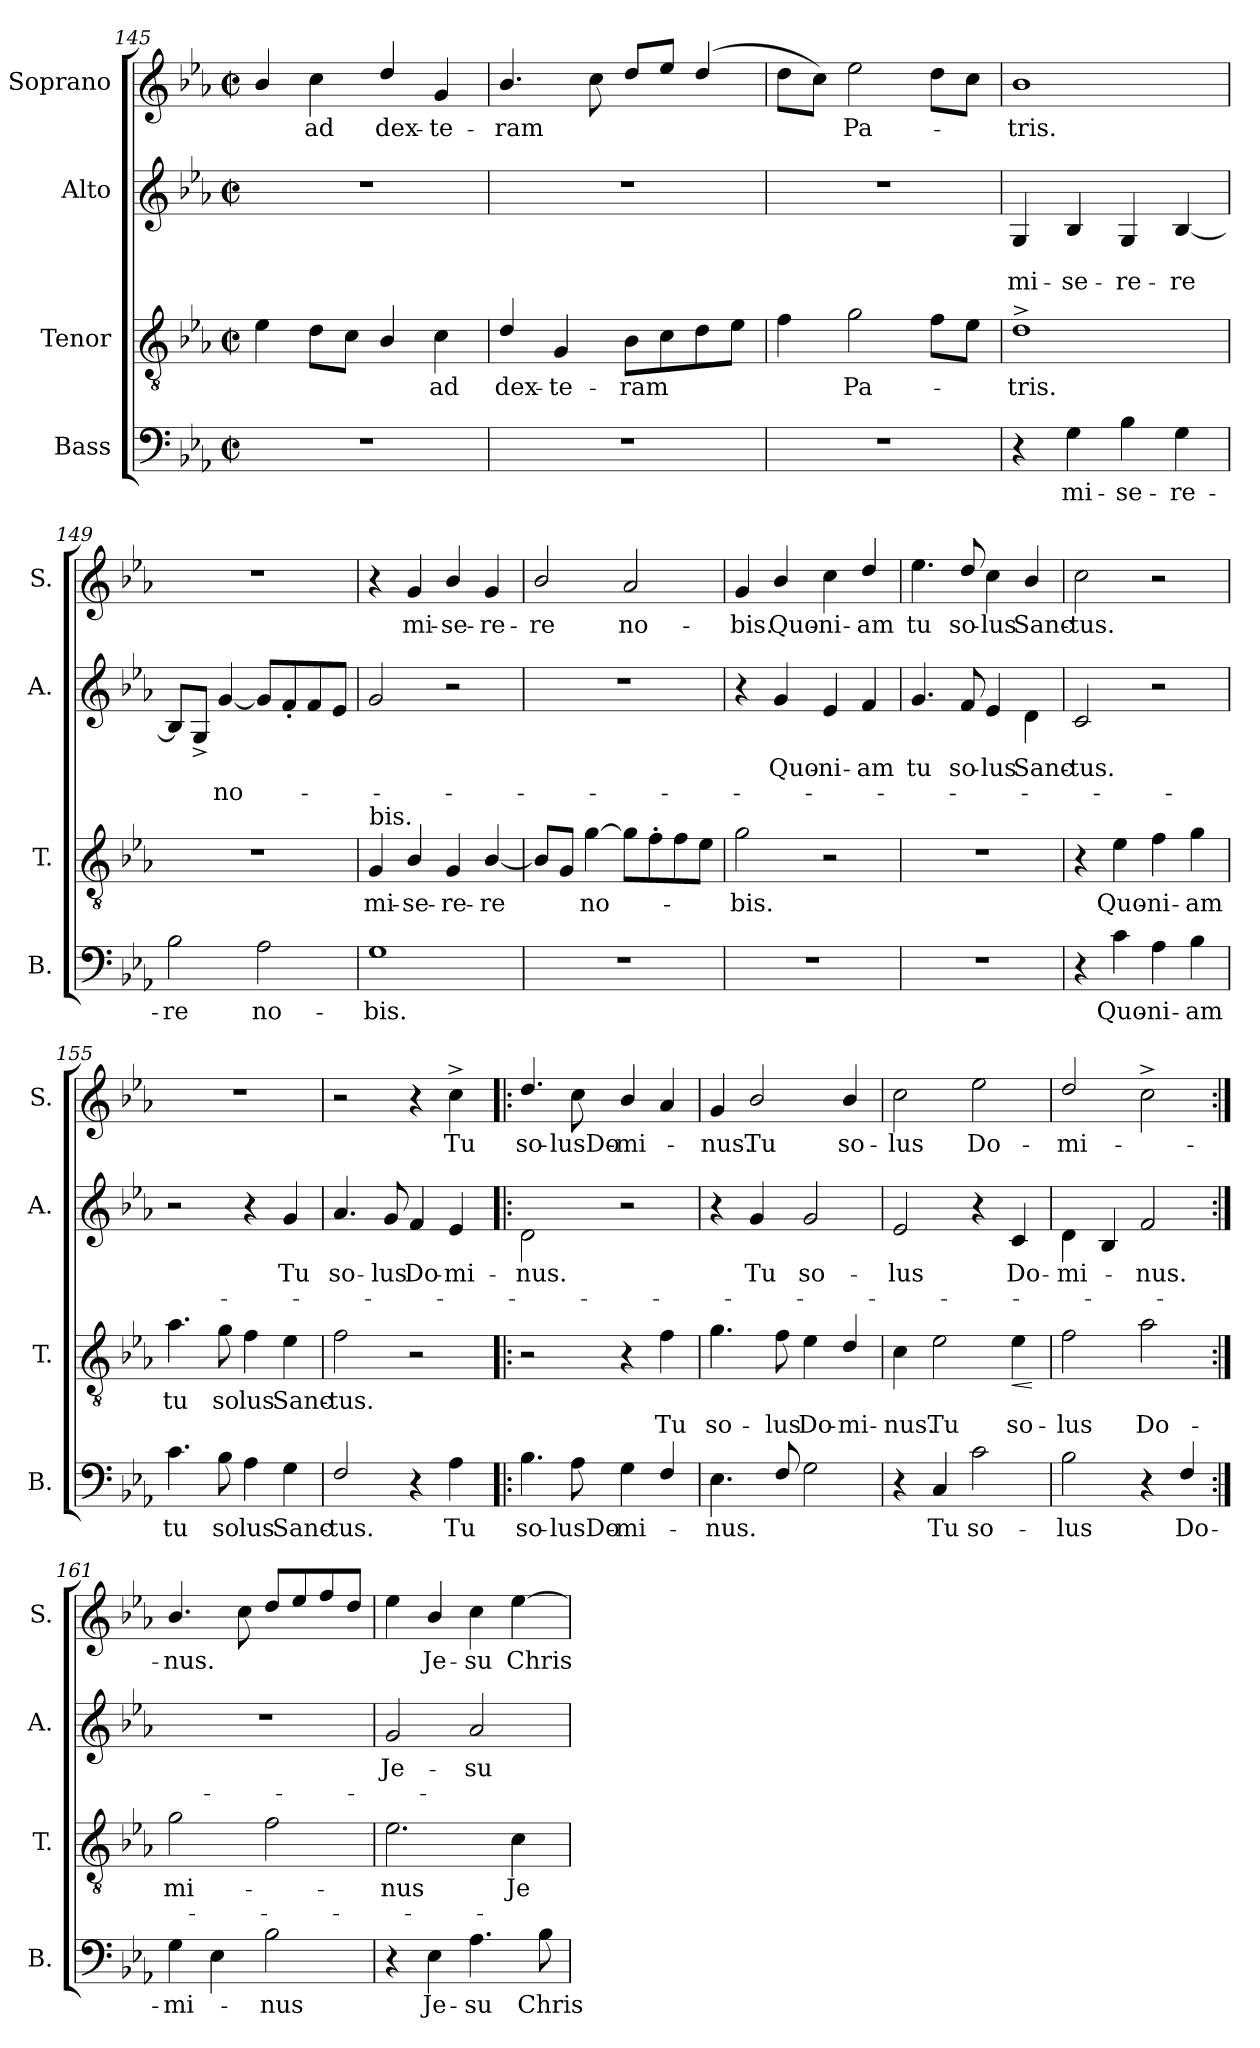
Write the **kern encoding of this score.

**kern	**text	**kern	**text	**text	**dynam	**kern	**text	**text	**kern	**text
*part4	*part4	*part3	*part3	*part3	*part3	*part2	*part2	*part2	*part1	*part1
*staff4	*staff4	*staff3	*staff3	*staff3	*staff3	*staff2	*staff2	*staff2	*staff1	*staff1
*I"Bass	*	*I"Tenor	*	*	*	*I"Alto	*	*	*I"Soprano	*
*I'B.	*	*I'T.	*	*	*	*I'A.	*	*	*I'S.	*
*clefF4	*	*clefGv2	*	*	*	*clefG2	*	*	*clefG2	*
*k[b-e-a-]	*	*k[b-e-a-]	*	*	*	*k[b-e-a-]	*	*	*k[b-e-a-]	*
*E-:	*	*E-:	*	*	*	*E-:	*	*	*E-:	*
*M2/2	*	*M2/2	*	*	*	*M2/2	*	*	*M2/2	*
*met(c|)	*	*met(c|)	*	*	*	*met(c|)	*	*	*met(c|)	*
=145	=145	=145	=145	=145	=145	=145	=145	=145	=145	=145
1r	.	4e-\	.	.	.	1r	.	.	4b-/	.
!	!	!	!	!	!	!	!	!	!	!LO:LY:b:cj
.	.	8d\L	.	.	.	.	.	.	4cc\	ad
.	.	8c\J	.	.	.	.	.	.	.	.
!	!	!	!	!	!	!	!	!	!	!LO:LY:b:cj
.	.	4B-/	.	.	.	.	.	.	4dd/	dex-
!	!	!	!LO:LY:b:cj	!	!	!	!	!	!	!LO:LY:b:rj
.	.	4c\	ad	.	.	.	.	.	4g/	-te-
=146	=146	=146	=146	=146	=146	=146	=146	=146	=146	=146
!	!	!	!LO:LY:b:cj	!	!	!	!	!	!	!LO:LY:b
1r	.	4d/	dex-	.	.	1r	.	.	4.b-/	-ram
!	!	!	!LO:LY:b:rj	!	!	!	!	!	!	!
.	.	4G/	-te-	.	.	.	.	.	.	.
.	.	.	.	.	.	.	.	.	8cc\	.
!	!	!	!LO:LY:b	!	!	!	!	!	!	!
.	.	8B-\L	-ram	.	.	.	.	.	8dd/L	.
.	.	8c\	.	.	.	.	.	.	8ee-/J	.
.	.	8d\	.	.	.	.	.	.	(<4dd/	.
.	.	8e-\J	.	.	.	.	.	.	.	.
=147	=147	=147	=147	=147	=147	=147	=147	=147	=147	=147
1r	.	4f\	.	.	.	1r	.	.	8dd\L	.
.	.	.	.	.	.	.	.	.	8cc\J)	.
!	!	!	!LO:LY:b:cj	!	!	!	!	!	!	!LO:LY:b:cj
.	.	2g\	Pa-	.	.	.	.	.	2ee-\	Pa-
.	.	8f\L	.	.	.	.	.	.	8dd\L	.
.	.	8e-\J	.	.	.	.	.	.	8cc\J	.
=148	=148	=148	=148	=148	=148	=148	=148	=148	=148	=148
!	!	!	!LO:LY:b:cj	!	!	!	!	!LO:LY:b:cj	!	!LO:LY:b:cj
4r	.	1d^>	-tris.	.	.	4G/	.	-mi-	1b-	-tris.
!	!LO:LY:b:cj	!	!	!	!	!	!	!LO:LY:b:cj	!	!
4G\	mi-	.	.	.	.	4B-/	.	-se-	.	.
!	!LO:LY:b:cj	!	!	!	!	!	!	!LO:LY:b:cj	!	!
4B-\	-se-	.	.	.	.	4G/	.	-re-	.	.
!	!LO:LY:b:cj	!	!	!	!	!	!	!LO:LY:b:cj	!	!
4G\	-re-	.	.	.	.	[<4B-/	.	-re	.	.
=149	=149	=149	=149	=149	=149	=149	=149	=149	=149	=149
!	!LO:LY:b:cj	!	!	!	!	!	!	!	!	!
2B-\	-re	1r	.	.	.	8B-/L]	.	.	1r	.
.	.	.	.	.	.	8G^>/J	.	.	.	.
!	!	!	!	!	!	!	!	!LO:LY:b:cj	!	!
.	.	.	.	.	.	[<4g/	.	no-	.	.
!	!LO:LY:b:cj	!	!	!	!	!	!	!	!	!
2A-\	no-	.	.	.	.	8g/L]	.	.	.	.
.	.	.	.	.	.	8f'>/	.	.	.	.
.	.	.	.	.	.	8f/	.	.	.	.
.	.	.	.	.	.	8e-/J	.	.	.	.
!!LO:PB:g=z
=150	=150	=150	=150	=150	=150	=150	=150	=150	=150	=150
!	!	!LO:TX:a:t=bis.	!	!	!	!	!	!	!	!
!	!LO:LY:b:cj	!	!LO:LY:b:cj	!	!	!	!	!	!	!
1G	-bis.	4G/	mi-	.	.	2g/	.	.	4r	.
!	!	!	!LO:LY:b:cj	!	!	!	!	!	!	!LO:LY:b:cj
.	.	4B-/	-se-	.	.	.	.	.	4g/	mi-
!	!	!	!LO:LY:b:cj	!	!	!	!	!	!	!LO:LY:b:cj
.	.	4G/	-re-	.	.	2r	.	.	4b-/	-se-
!	!	!	!LO:LY:b:cj	!	!	!	!	!	!	!LO:LY:b:cj
.	.	[<4B-/	-re	.	.	.	.	.	4g/	-re-
=151	=151	=151	=151	=151	=151	=151	=151	=151	=151	=151
!	!	!	!	!	!	!	!	!	!	!LO:LY:b:cj
1r	.	8B-/L]	.	.	.	1r	.	.	2b-/	-re
.	.	8G/J	.	.	.	.	.	.	.	.
!	!	!	!LO:LY:b:cj	!	!	!	!	!	!	!
.	.	[>4g\	no-	.	.	.	.	.	.	.
!	!	!	!	!	!	!	!	!	!	!LO:LY:b:cj
.	.	8g\L]	.	.	.	.	.	.	2a-/	no-
.	.	8f'>\	.	.	.	.	.	.	.	.
.	.	8f\	.	.	.	.	.	.	.	.
.	.	8e-\J	.	.	.	.	.	.	.	.
=152	=152	=152	=152	=152	=152	=152	=152	=152	=152	=152
!	!	!	!LO:LY:b:cj	!	!	!	!	!	!	!LO:LY:b:cj
1r	.	2g\	-bis.	.	.	4r	.	.	4g/	-bis.
!	!	!	!	!	!	!	!LO:LY:b:cj	!	!	!LO:LY:b:cj
.	.	.	.	.	.	4g/	-Quo-	.	4b-/	Quo-
!	!	!	!	!	!	!	!LO:LY:b:cj	!	!	!LO:LY:b:cj
.	.	2r	.	.	.	4e-/	-ni-	.	4cc\	-ni-
!	!	!	!	!	!	!	!LO:LY:b:cj	!	!	!LO:LY:b:cj
.	.	.	.	.	.	4f/	-am	.	4dd/	-am
=153	=153	=153	=153	=153	=153	=153	=153	=153	=153	=153
!	!	!	!	!	!	!	!LO:LY:b:cj	!	!	!LO:LY:b:cj
1r	.	1r	.	.	.	4.g/	tu	.	4.ee-\	tu
!	!	!	!	!	!	!	!LO:LY:b	!	!	!LO:LY:b
.	.	.	.	.	.	8f/	so-	.	8dd/	so-
!	!	!	!	!	!	!	!LO:LY:b:rj	!	!	!LO:LY:b:rj
.	.	.	.	.	.	4e-/	-lus	.	4cc\	-lus
!	!	!	!	!	!	!	!LO:LY:b:cj	!	!	!LO:LY:b:cj
.	.	.	.	.	.	4d\	Sanc-	.	4b-/	Sanc-
=154	=154	=154	=154	=154	=154	=154	=154	=154	=154	=154
!	!	!	!	!	!	!	!LO:LY:b:cj	!	!	!LO:LY:b:cj
4r	.	4r	.	.	.	2c/	-tus.	.	2cc\	-tus.
!	!LO:LY:b:cj	!	!LO:LY:b:cj	!	!	!	!	!	!	!
4c\	Quo-	4e-\	Quo-	.	.	.	.	.	.	.
!	!LO:LY:b:cj	!	!LO:LY:b:cj	!	!	!	!	!	!	!
4A-\	-ni-	4f\	-ni-	.	.	2r	.	.	2r	.
!	!LO:LY:b:cj	!	!LO:LY:b:cj	!	!	!	!	!	!	!
4B-\	-am	4g\	-am	.	.	.	.	.	.	.
!!LO:LB:g=z
=155	=155	=155	=155	=155	=155	=155	=155	=155	=155	=155
!	!LO:LY:b:cj	!	!LO:LY:b:cj	!	!	!	!	!	!	!
4.c\	tu	4.a-\	tu	.	.	2r	.	.	1r	.
!	!LO:LY:b:cj	!	!LO:LY:b:cj	!	!	!	!	!	!	!
8B-\	so	8g\	so	.	.	.	.	.	.	.
!	!LO:LY:b:cj	!	!LO:LY:b:cj	!	!	!	!	!	!	!
4A-\	lus	4f\	lus	.	.	4r	.	.	.	.
!	!LO:LY:b:cj	!	!LO:LY:b:cj	!	!	!	!LO:LY:b:cj	!	!	!
4G\	Sanc-	4e-\	Sanc-	.	.	4g/	Tu	.	.	.
=156	=156	=156	=156	=156	=156	=156	=156	=156	=156	=156
!	!LO:LY:b:cj	!	!LO:LY:b:cj	!	!	!	!LO:LY:b:cj	!	!	!
2F/	-tus.	2f\	-tus.	.	.	4.a-/	so-	.	2r	.
!	!	!	!	!	!	!	!LO:LY:b:cj	!	!	!
.	.	.	.	.	.	8g/	-lus	.	.	.
!	!	!	!	!	!	!	!LO:LY:b:cj	!	!	!
4r	.	2r	.	.	.	4f/	Do-	.	4r	.
!	!LO:LY:b:cj	!	!	!	!	!	!LO:LY:b:cj	!	!	!LO:LY:b:cj
4A-\	Tu	.	.	.	.	4e-/	-mi-	.	4cc^<\	Tu
=157!|:	=157!|:	=157!|:	=157!|:	=157!|:	=157!|:	=157!|:	=157!|:	=157!|:	=157!|:	=157!|:
!	!LO:LY:b:cj	!	!	!	!	!	!LO:LY:b:cj	!	!	!LO:LY:b:cj
4.B-\	so-	2r	.	.	.	2d\	-nus.	.	4.dd/	so-
!	!LO:LY:b	!	!	!	!	!	!	!	!	!LO:LY:b
8A-\	-lusDo-	.	.	.	.	.	.	.	8cc\	-lusDo-
!	!LO:LY:b:cj	!	!	!	!	!	!	!	!	!LO:LY:b:cj
4G\	-mi-	4r	.	.	.	2r	.	.	4b-/	-mi-
!	!	!	!	!LO:LY:b:cj	!	!	!	!	!	!
4F/	.	4f\	.	Tu	.	.	.	.	4a-/	.
=158	=158	=158	=158	=158	=158	=158	=158	=158	=158	=158
!	!LO:LY:b	!	!	!LO:LY:b:cj	!	!	!	!	!	!LO:LY:b:cj
4.E-\	-nus.	4.g\	.	so-	.	4r	.	.	4g/	-nus.
!	!	!	!	!	!	!	!LO:LY:b:cj	!	!	!LO:LY:b:cj
.	.	.	.	.	.	4g/	Tu	.	2b-/	Tu
!	!	!	!	!LO:LY:b:cj	!	!	!	!	!	!
8F/	.	8f\	.	-lus	.	.	.	.	.	.
!	!	!	!	!LO:LY:b:cj	!	!	!LO:LY:b:cj	!	!	!
2G\	.	4e-\	.	Do-	.	2g/	so-	.	.	.
!	!	!	!	!LO:LY:b:cj	!	!	!	!	!	!LO:LY:b:cj
.	.	4d/	.	-mi-	.	.	.	.	4b-/	so-
=159	=159	=159	=159	=159	=159	=159	=159	=159	=159	=159
!	!	!	!	!LO:LY:b:cj	!	!	!LO:LY:b:cj	!	!	!LO:LY:b:cj
4r	.	4c\	.	-nus.	.	2e-/	-lus	.	2cc\	-lus
!	!LO:LY:b:cj	!	!	!LO:LY:b:cj	!	!	!	!	!	!
4C/	Tu	2e-\	.	Tu	.	.	.	.	.	.
!	!LO:LY:b:cj	!	!	!	!	!	!	!	!	!LO:LY:b:cj
2c\	so-	.	.	.	.	4r	.	.	2ee-\	Do-
!	!	!	!	!LO:LY:b:cj	!LO:HP:b	!	!LO:LY:b:cj	!	!	!
.	.	4e-\	.	so-	<	4c/	Do-	.	.	.
.	.	.	.	.	[	.	.	.	.	.
=160	=160	=160	=160	=160	=160	=160	=160	=160	=160	=160
!	!LO:LY:b:cj	!	!	!LO:LY:b:cj	!	!	!LO:LY:b:cj	!	!	!LO:LY:b:cj
2B-\	-lus	2f\	.	-lus	.	4d\	-mi-	.	2dd/	-mi-
.	.	.	.	.	.	4B-/	.	.	.	.
!	!	!	!	!LO:LY:b:cj	!	!	!LO:LY:b:cj	!	!	!
4r	.	2a-\	.	Do-	.	2f/	-nus.	.	2cc^<\	.
!	!LO:LY:b:cj	!	!	!	!	!	!	!	!	!
4F/	Do-	.	.	.	.	.	.	.	.	.
!!LO:LB:g=z
=161:|!	=161:|!	=161:|!	=161:|!	=161:|!	=161:|!	=161:|!	=161:|!	=161:|!	=161:|!	=161:|!
!	!LO:LY:b:cj	!	!LO:LY:b:cj	!	!	!	!	!	!	!LO:LY:b
4G\	-mi-	2g\	-mi-	.	.	1r	.	.	4.b-/	-nus.
4E-\	.	.	.	.	.	.	.	.	.	.
.	.	.	.	.	.	.	.	.	8cc\	.
!	!LO:LY:b:cj	!	!	!	!	!	!	!	!	!
2B-\	-nus	2f\	.	.	.	.	.	.	8dd/L	.
.	.	.	.	.	.	.	.	.	8ee-/	.
.	.	.	.	.	.	.	.	.	8ff/	.
.	.	.	.	.	.	.	.	.	8dd/J	.
=162	=162	=162	=162	=162	=162	=162	=162	=162	=162	=162
!	!	!	!LO:LY:b:cj	!	!	!	!LO:LY:b:cj	!	!	!
4r	.	2.e-\	-nus	.	.	2g/	Je-	.	4ee-\	.
!	!LO:LY:b:cj	!	!	!	!	!	!	!	!	!LO:LY:b:cj
4E-\	Je-	.	.	.	.	.	.	.	4b-/	Je-
!	!LO:LY:b:cj	!	!	!	!	!	!LO:LY:b:cj	!	!	!LO:LY:b:cj
4.A-\	-su	.	.	.	.	2a-/	-su	.	4cc\	-su
!	!	!	!LO:LY:b:cj	!	!	!	!	!	!	!LO:LY:b
.	.	4c\	Je-	.	.	.	.	.	[>4ee-\	Chris-
!	!LO:LY:b	!	!	!	!	!	!	!	!	!
8B-\	Chris-	.	.	.	.	.	.	.	.	.
=	=	=	=	=	=	=	=	=	=	=
*-	*-	*-	*-	*-	*-	*-	*-	*-	*-	*-
